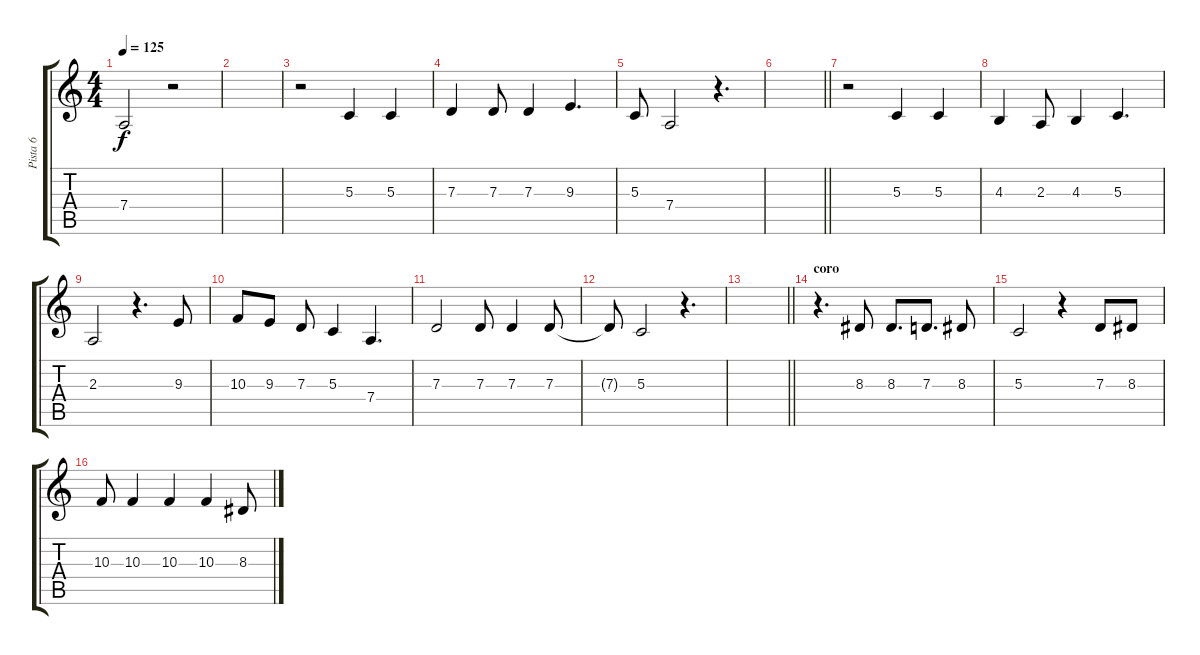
\track ("Pista 6" "Pista 6") {instrument lead2sawtooth}
\staff {score tabs}
\tuning (E4 B3 G3 D3 A2 E2) {hide}
\ts (4 4)
\tempo 125
\clef g2
\ks c
7.4.2{dy f} r.2 |
|
r.2 5.3.4 5.3.4 |
7.3.4 7.3.8 7.3.4 9.3.4{d} |
5.3.8 7.4.2 r.4{d} |
\barLineRight lightlight
|
r.2 5.3.4 5.3.4 |
4.3.4 2.3.8 4.3.4 5.3.4{d} |
2.3.2 r.4{d} 9.3.8 |
10.3.8 9.3.8 7.3.8 5.3.4 7.4.4{d} |
7.3.2 7.3.8 7.3.4 7.3.8 |
7.3{t}.8 5.3.2 r.4{d} |
\barLineRight lightlight
|
\section ("" "coro")
r.4{d} 8.3.8 8.3.8{d} 7.3.8{d} 8.3.8 |
5.3.2 r.4 7.3.8 8.3.8 |
10.3.8 10.3.4 10.3.4 10.3.4 8.3.8
